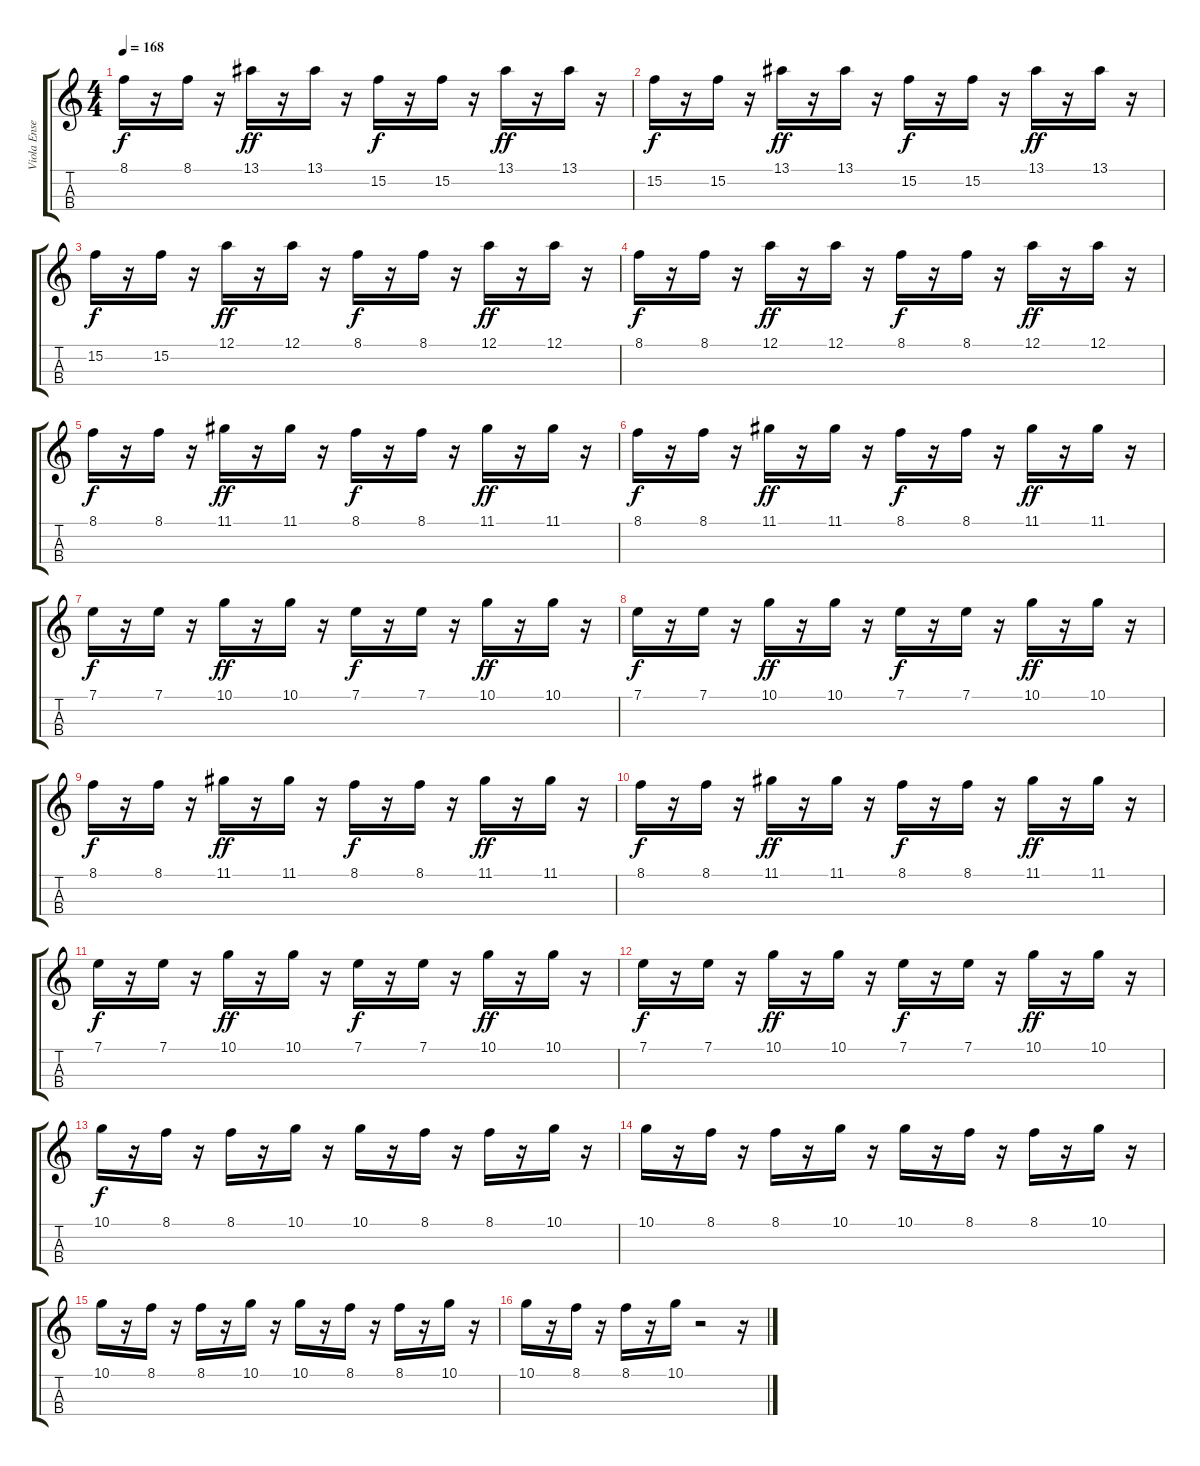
\track ("Viola Ensemble" "Viola Ense") {instrument stringensemble1}
\staff {score tabs}
\tuning (A4 D4 G3 C3) {hide}
\ts (4 4)
\tempo 168
\clef g2
\ks c
8.1.16{dy f} r.16 8.1.16 r.16 13.1.16{dy ff} r.16 13.1.16 r.16 15.2.16{dy f} r.16 15.2.16 r.16 13.1.16{dy ff} r.16 13.1.16 r.16 |
15.2.16{dy f} r.16 15.2.16 r.16 13.1.16{dy ff} r.16 13.1.16 r.16 15.2.16{dy f} r.16 15.2.16 r.16 13.1.16{dy ff} r.16 13.1.16 r.16 |
15.2.16{dy f} r.16 15.2.16 r.16 12.1.16{dy ff} r.16 12.1.16 r.16 8.1.16{dy f} r.16 8.1.16 r.16 12.1.16{dy ff} r.16 12.1.16 r.16 |
8.1.16{dy f} r.16 8.1.16 r.16 12.1.16{dy ff} r.16 12.1.16 r.16 8.1.16{dy f} r.16 8.1.16 r.16 12.1.16{dy ff} r.16 12.1.16 r.16 |
8.1.16{dy f} r.16 8.1.16 r.16 11.1.16{dy ff} r.16 11.1.16 r.16 8.1.16{dy f} r.16 8.1.16 r.16 11.1.16{dy ff} r.16 11.1.16 r.16 |
8.1.16{dy f} r.16 8.1.16 r.16 11.1.16{dy ff} r.16 11.1.16 r.16 8.1.16{dy f} r.16 8.1.16 r.16 11.1.16{dy ff} r.16 11.1.16 r.16 |
7.1.16{dy f} r.16 7.1.16 r.16 10.1.16{dy ff} r.16 10.1.16 r.16 7.1.16{dy f} r.16 7.1.16 r.16 10.1.16{dy ff} r.16 10.1.16 r.16 |
7.1.16{dy f} r.16 7.1.16 r.16 10.1.16{dy ff} r.16 10.1.16 r.16 7.1.16{dy f} r.16 7.1.16 r.16 10.1.16{dy ff} r.16 10.1.16 r.16 |
8.1.16{dy f} r.16 8.1.16 r.16 11.1.16{dy ff} r.16 11.1.16 r.16 8.1.16{dy f} r.16 8.1.16 r.16 11.1.16{dy ff} r.16 11.1.16 r.16 |
8.1.16{dy f} r.16 8.1.16 r.16 11.1.16{dy ff} r.16 11.1.16 r.16 8.1.16{dy f} r.16 8.1.16 r.16 11.1.16{dy ff} r.16 11.1.16 r.16 |
7.1.16{dy f} r.16 7.1.16 r.16 10.1.16{dy ff} r.16 10.1.16 r.16 7.1.16{dy f} r.16 7.1.16 r.16 10.1.16{dy ff} r.16 10.1.16 r.16 |
7.1.16{dy f} r.16 7.1.16 r.16 10.1.16{dy ff} r.16 10.1.16 r.16 7.1.16{dy f} r.16 7.1.16 r.16 10.1.16{dy ff} r.16 10.1.16 r.16 |
10.1.16{dy f} r.16 8.1.16 r.16 8.1.16 r.16 10.1.16 r.16 10.1.16 r.16 8.1.16 r.16 8.1.16 r.16 10.1.16 r.16 |
10.1.16 r.16 8.1.16 r.16 8.1.16 r.16 10.1.16 r.16 10.1.16 r.16 8.1.16 r.16 8.1.16 r.16 10.1.16 r.16 |
10.1.16 r.16 8.1.16 r.16 8.1.16 r.16 10.1.16 r.16 10.1.16 r.16 8.1.16 r.16 8.1.16 r.16 10.1.16 r.16 |
10.1.16 r.16 8.1.16 r.16 8.1.16 r.16 10.1.16 r.2 r.16
